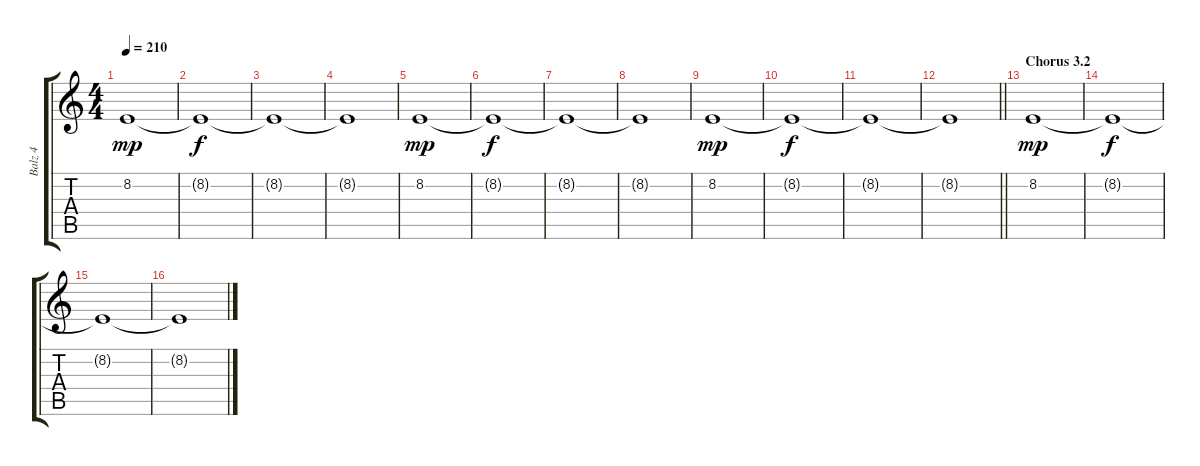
\track ("Balz 4" "Balz 4") {instrument pad3polysynth}
\staff {score tabs}
\tuning (Db4 Ab3 E3 B2 Gb2 B1) {hide}
\ts (4 4)
\tempo 210
\clef g2
\ks c
8.2.1{dy mp} |
8.2{t}.1{dy f} |
8.2{t}.1 |
8.2{t}.1 |
8.2.1{dy mp} |
8.2{t}.1{dy f} |
8.2{t}.1 |
8.2{t}.1 |
8.2.1{dy mp} |
8.2{t}.1{dy f} |
8.2{t}.1 |
\barLineRight lightlight
8.2{t}.1 |
\section ("" "Chorus 3.2")
8.2.1{dy mp} |
8.2{t}.1{dy f} |
8.2{t}.1 |
8.2{t}.1
